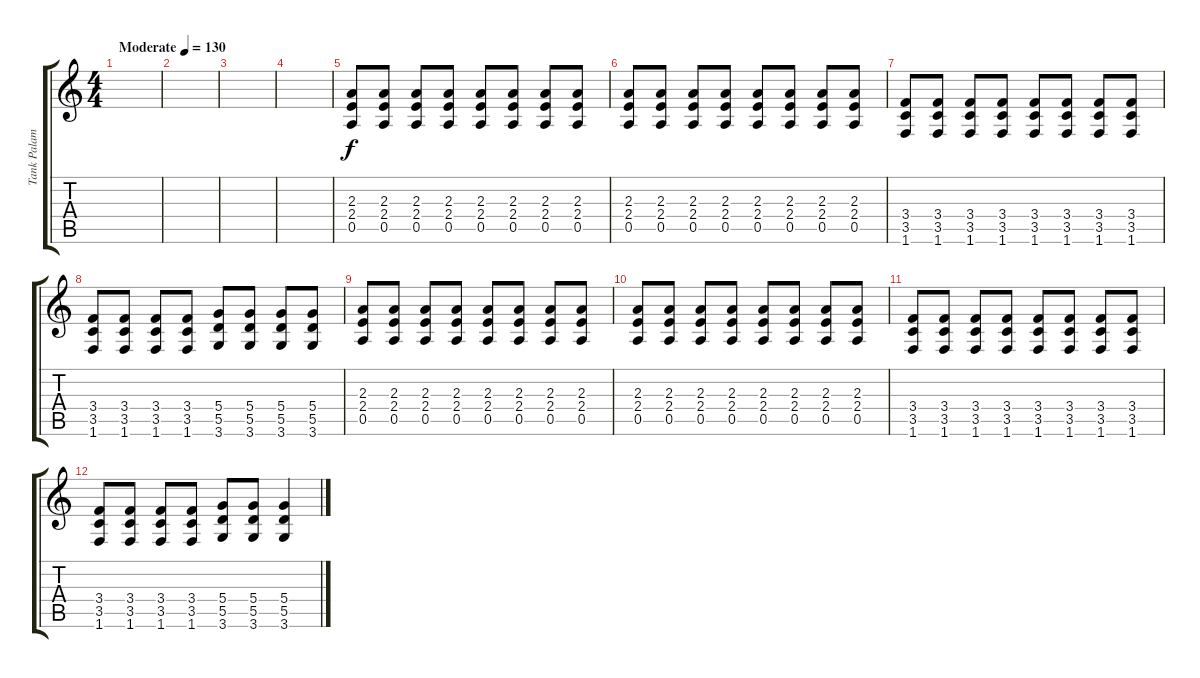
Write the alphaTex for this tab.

\track ("Tank Palamara II" "Tank Palam") {instrument distortionguitar}
\staff {score tabs}
\tuning (E4 B3 G3 D3 A2 E2) {hide}
\ts (4 4)
\tempo (130 "Moderate")
\clef g2
\ks c
|
|
|
|
(2.3 2.4 0.5).8 (2.3 2.4 0.5).8 (2.3 2.4 0.5).8 (2.3 2.4 0.5).8 (2.3 2.4 0.5).8 (2.3 2.4 0.5).8 (2.3 2.4 0.5).8 (2.3 2.4 0.5).8 |
(2.3 2.4 0.5).8 (2.3 2.4 0.5).8 (2.3 2.4 0.5).8 (2.3 2.4 0.5).8 (2.3 2.4 0.5).8 (2.3 2.4 0.5).8 (2.3 2.4 0.5).8 (2.3 2.4 0.5).8 |
(3.4 3.5 1.6).8 (3.4 3.5 1.6).8 (3.4 3.5 1.6).8 (3.4 3.5 1.6).8 (3.4 3.5 1.6).8 (3.4 3.5 1.6).8 (3.4 3.5 1.6).8 (3.4 3.5 1.6).8 |
(3.4 3.5 1.6).8 (3.4 3.5 1.6).8 (3.4 3.5 1.6).8 (3.4 3.5 1.6).8 (5.4 5.5 3.6).8 (5.4 5.5 3.6).8 (5.4 5.5 3.6).8 (5.4 5.5 3.6).8 |
(2.3 2.4 0.5).8 (2.3 2.4 0.5).8 (2.3 2.4 0.5).8 (2.3 2.4 0.5).8 (2.3 2.4 0.5).8 (2.3 2.4 0.5).8 (2.3 2.4 0.5).8 (2.3 2.4 0.5).8 |
(2.3 2.4 0.5).8 (2.3 2.4 0.5).8 (2.3 2.4 0.5).8 (2.3 2.4 0.5).8 (2.3 2.4 0.5).8 (2.3 2.4 0.5).8 (2.3 2.4 0.5).8 (2.3 2.4 0.5).8 |
(3.4 3.5 1.6).8 (3.4 3.5 1.6).8 (3.4 3.5 1.6).8 (3.4 3.5 1.6).8 (3.4 3.5 1.6).8 (3.4 3.5 1.6).8 (3.4 3.5 1.6).8 (3.4 3.5 1.6).8 |
(3.4 3.5 1.6).8 (3.4 3.5 1.6).8 (3.4 3.5 1.6).8 (3.4 3.5 1.6).8 (5.4 5.5 3.6).8 (5.4 5.5 3.6).8 (5.4 5.5 3.6).4
